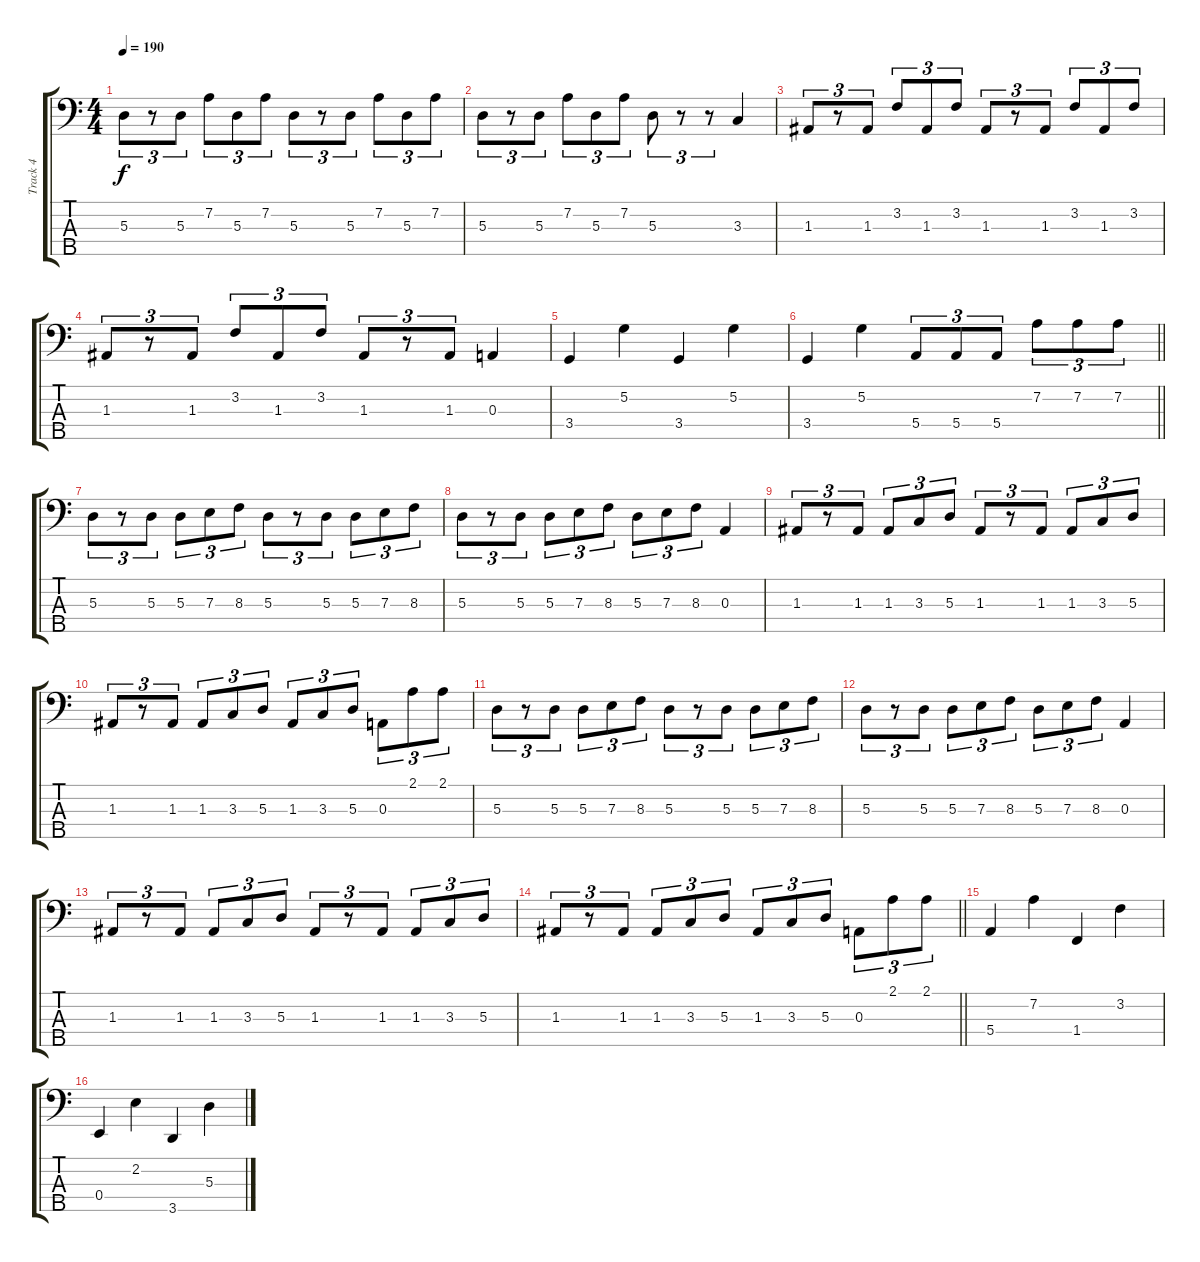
\track ("Track 4" "Track 4") {instrument slapbass1}
\staff {score tabs}
\tuning (G2 D2 A1 E1 B0) {hide}
\ts (4 4)
\section ("" "")
\tempo 190
\clef f4
\ks c
5.3.8{tu (3 2) dy f} r.8{tu (3 2)} 5.3.8{tu (3 2)} 7.2.8{tu (3 2)} 5.3.8{tu (3 2)} 7.2.8{tu (3 2)} 5.3.8{tu (3 2)} r.8{tu (3 2)} 5.3.8{tu (3 2)} 7.2.8{tu (3 2)} 5.3.8{tu (3 2)} 7.2.8{tu (3 2)} |
5.3.8{tu (3 2)} r.8{tu (3 2)} 5.3.8{tu (3 2)} 7.2.8{tu (3 2)} 5.3.8{tu (3 2)} 7.2.8{tu (3 2)} 5.3.8{tu (3 2)} r.8{tu (3 2)} r.8{tu (3 2)} 3.3.4 |
1.3.8{tu (3 2)} r.8{tu (3 2)} 1.3.8{tu (3 2)} 3.2.8{tu (3 2)} 1.3.8{tu (3 2)} 3.2.8{tu (3 2)} 1.3.8{tu (3 2)} r.8{tu (3 2)} 1.3.8{tu (3 2)} 3.2.8{tu (3 2)} 1.3.8{tu (3 2)} 3.2.8{tu (3 2)} |
1.3.8{tu (3 2)} r.8{tu (3 2)} 1.3.8{tu (3 2)} 3.2.8{tu (3 2)} 1.3.8{tu (3 2)} 3.2.8{tu (3 2)} 1.3.8{tu (3 2)} r.8{tu (3 2)} 1.3.8{tu (3 2)} 0.3.4 |
3.4.4 5.2.4 3.4.4 5.2.4 |
\barLineRight lightlight
3.4.4 5.2.4 5.4.8{tu (3 2)} 5.4.8{tu (3 2)} 5.4.8{tu (3 2)} 7.2.8{tu (3 2)} 7.2.8{tu (3 2)} 7.2.8{tu (3 2)} |
5.3.8{tu (3 2)} r.8{tu (3 2)} 5.3.8{tu (3 2)} 5.3.8{tu (3 2)} 7.3.8{tu (3 2)} 8.3.8{tu (3 2)} 5.3.8{tu (3 2)} r.8{tu (3 2)} 5.3.8{tu (3 2)} 5.3.8{tu (3 2)} 7.3.8{tu (3 2)} 8.3.8{tu (3 2)} |
5.3.8{tu (3 2)} r.8{tu (3 2)} 5.3.8{tu (3 2)} 5.3.8{tu (3 2)} 7.3.8{tu (3 2)} 8.3.8{tu (3 2)} 5.3.8{tu (3 2)} 7.3.8{tu (3 2)} 8.3.8{tu (3 2)} 0.3.4 |
1.3.8{tu (3 2)} r.8{tu (3 2)} 1.3.8{tu (3 2)} 1.3.8{tu (3 2)} 3.3.8{tu (3 2)} 5.3.8{tu (3 2)} 1.3.8{tu (3 2)} r.8{tu (3 2)} 1.3.8{tu (3 2)} 1.3.8{tu (3 2)} 3.3.8{tu (3 2)} 5.3.8{tu (3 2)} |
1.3.8{tu (3 2)} r.8{tu (3 2)} 1.3.8{tu (3 2)} 1.3.8{tu (3 2)} 3.3.8{tu (3 2)} 5.3.8{tu (3 2)} 1.3.8{tu (3 2)} 3.3.8{tu (3 2)} 5.3.8{tu (3 2)} 0.3.8{tu (3 2)} 2.1.8{tu (3 2)} 2.1.8{tu (3 2)} |
5.3.8{tu (3 2)} r.8{tu (3 2)} 5.3.8{tu (3 2)} 5.3.8{tu (3 2)} 7.3.8{tu (3 2)} 8.3.8{tu (3 2)} 5.3.8{tu (3 2)} r.8{tu (3 2)} 5.3.8{tu (3 2)} 5.3.8{tu (3 2)} 7.3.8{tu (3 2)} 8.3.8{tu (3 2)} |
5.3.8{tu (3 2)} r.8{tu (3 2)} 5.3.8{tu (3 2)} 5.3.8{tu (3 2)} 7.3.8{tu (3 2)} 8.3.8{tu (3 2)} 5.3.8{tu (3 2)} 7.3.8{tu (3 2)} 8.3.8{tu (3 2)} 0.3.4 |
1.3.8{tu (3 2)} r.8{tu (3 2)} 1.3.8{tu (3 2)} 1.3.8{tu (3 2)} 3.3.8{tu (3 2)} 5.3.8{tu (3 2)} 1.3.8{tu (3 2)} r.8{tu (3 2)} 1.3.8{tu (3 2)} 1.3.8{tu (3 2)} 3.3.8{tu (3 2)} 5.3.8{tu (3 2)} |
\barLineRight lightlight
1.3.8{tu (3 2)} r.8{tu (3 2)} 1.3.8{tu (3 2)} 1.3.8{tu (3 2)} 3.3.8{tu (3 2)} 5.3.8{tu (3 2)} 1.3.8{tu (3 2)} 3.3.8{tu (3 2)} 5.3.8{tu (3 2)} 0.3.8{tu (3 2)} 2.1.8{tu (3 2)} 2.1.8{tu (3 2)} |
\section ("" "")
5.4.4 7.2.4 1.4.4 3.2.4 |
0.4.4 2.2.4 3.5.4 5.3.4
